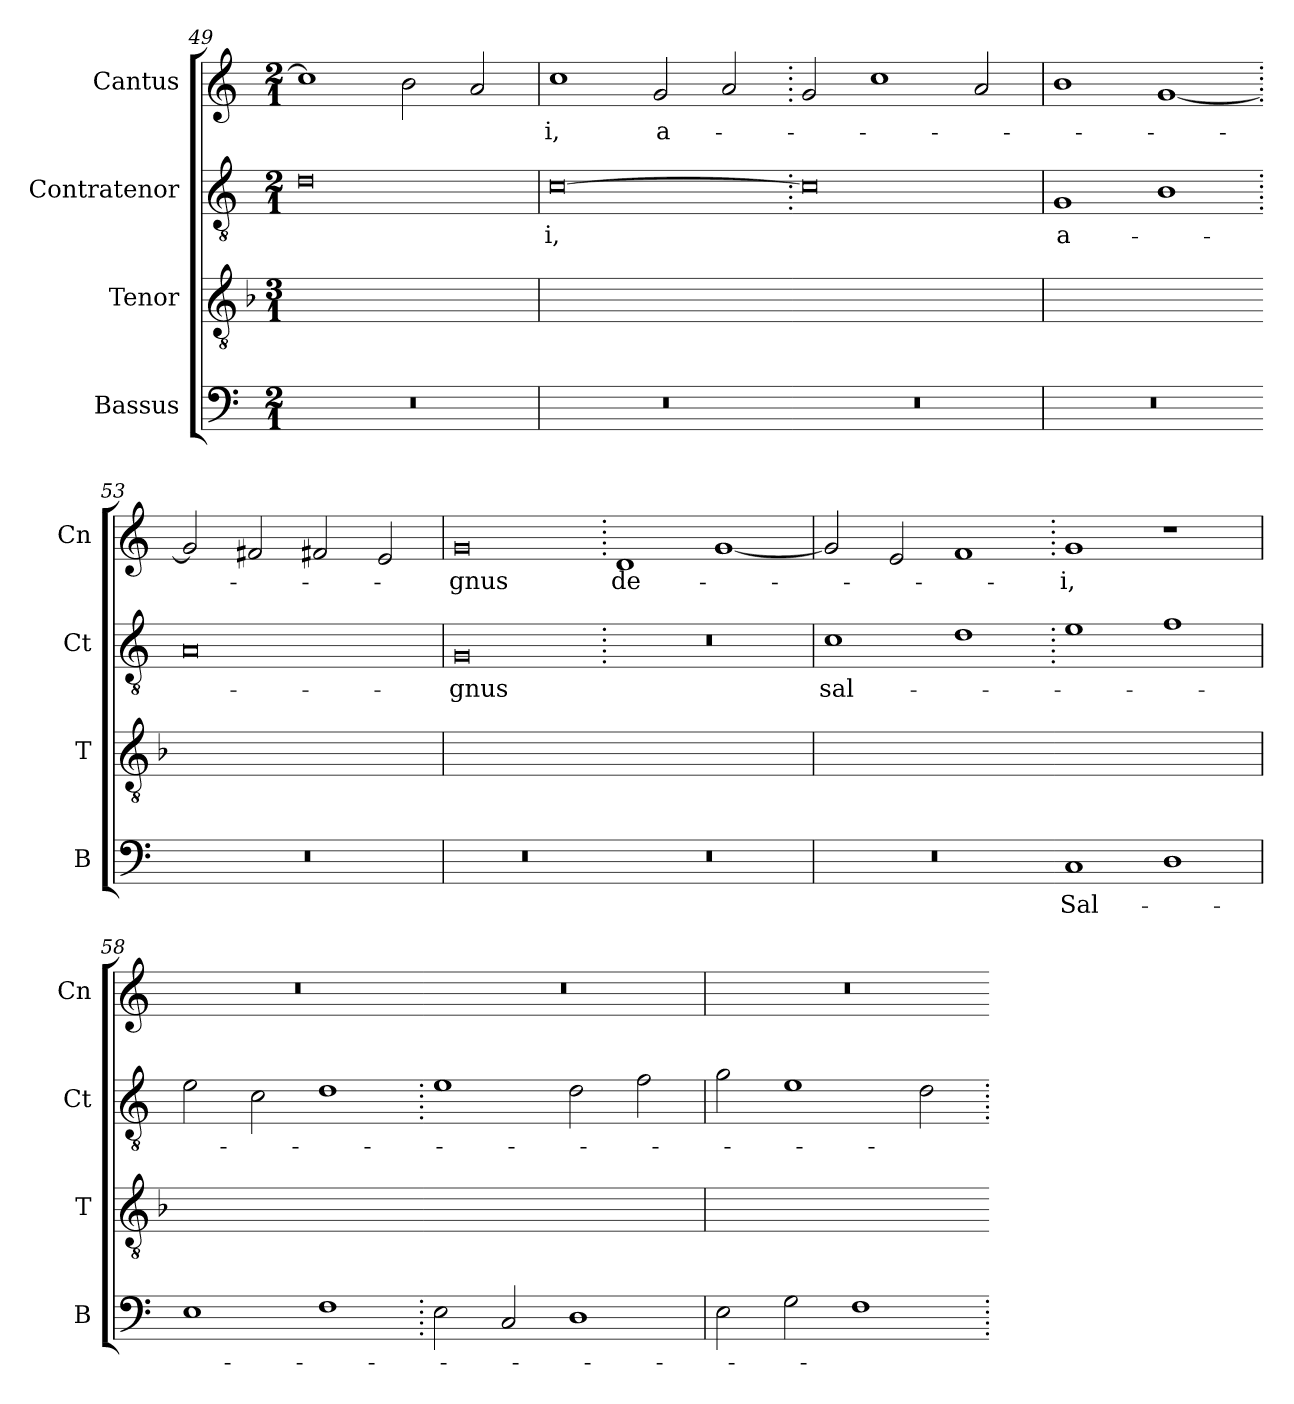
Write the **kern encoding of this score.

**kern	**text	**kern	**kern	**text	**kern	**text
*part4	*part4	*part3	*part2	*part2	*part1	*part1
*staff4	*staff4	*staff3	*staff2	*staff2	*staff1	*staff1
*I"Bassus	*	*I"Tenor	*I"Contratenor	*	*I"Cantus	*
*I'B	*	*I'T	*I'Ct	*	*I'Cn	*
*clefF4	*	*clefGv2	*clefGv2	*	*clefG2	*
*k[]	*	*k[b-]	*k[]	*	*k[]	*
*M2/1	*	*M3/1	*M2/1	*	*M2/1	*
=49	=49	=49	=49	=49	=49	=49
0r	.	0r	0d	.	1cc]	.
.	.	.	.	.	2b\	.
.	.	.	.	.	2a/	.
=50	=50	=50	=50	=50	=50	=50
0r	.	0r	[0c	-i,	1cc	-i,
.	.	.	.	.	2g/	a-
.	.	.	.	.	2a/	.
=51.	=51.	=51	=51.	=51.	=51.	=51.
0r	.	0r	0c]	.	2g/	.
.	.	.	.	.	1cc	.
.	.	.	.	.	2a/	.
=52	=52	=52	=52	=52	=52	=52
0r	.	0r	1G	a-	1b	.
.	.	.	1B	.	[1g	.
=53.	=53.	=53	=53.	=53.	=53.	=53.
0r	.	0r	0A	.	2g/]	.
.	.	.	.	.	2f#X/	.
.	.	.	.	.	2f#X/	.
.	.	.	.	.	2e/	.
=54	=54	=54	=54	=54	=54	=54
0r	.	0r	0G	-gnus	0g	-gnus
=55.	=55.	=55	=55.	=55.	=55.	=55.
0r	.	0r	0r	.	1d	de-
.	.	.	.	.	[1g	.
=56	=56	=56	=56	=56	=56	=56
0r	.	0r	1c	sal-	2g/]	.
.	.	.	.	.	2e/	.
.	.	.	1d	.	1f	.
=57.	=57.	=57	=57.	=57.	=57.	=57.
1C	Sal-	0r	1e	.	1g	-i,
1D	.	.	1f	.	1r	.
=58	=58	=58	=58	=58	=58	=58
1E	.	0r	2e\	.	0r	.
.	.	.	2c\	.	.	.
1F	.	.	1d	.	.	.
=59.	=59.	=59	=59.	=59.	=59.	=59.
2E\	.	0r	1e	.	0r	.
2C/	.	.	.	.	.	.
1D	.	.	2d\	.	.	.
.	.	.	2f\	.	.	.
=60	=60	=60	=60	=60	=60	=60
2E\	.	0r	2g\	.	0r	.
2G\	.	.	1e	.	.	.
1F	.	.	.	.	.	.
.	.	.	2d\	.	.	.
=.	=.	=	=.	=.	=.	=.
*-	*-	*-	*-	*-	*-	*-
